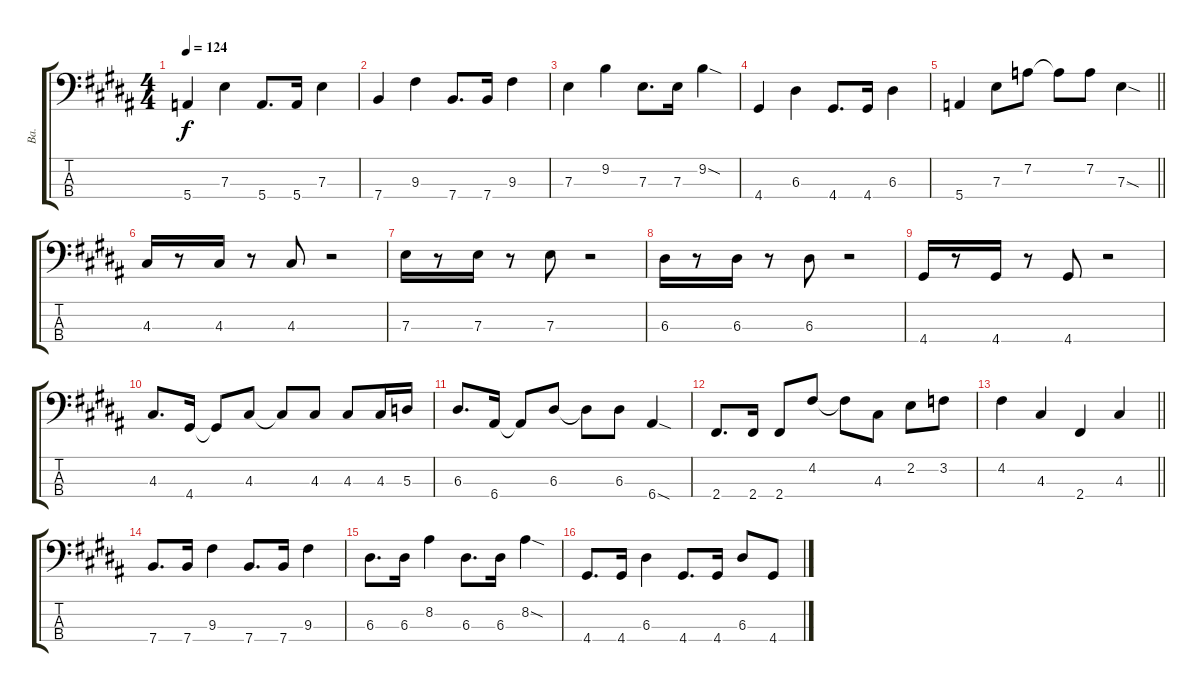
\track ("Ba." "Ba.") {instrument electricbassfinger}
\staff {score tabs}
\tuning (G2 D2 A1 E1) {hide}
\ts (4 4)
\tempo 124
\clef f4
\ks b
5.4.4{dy f} 7.3.4 5.4.8{d} 5.4.16 7.3.4 |
7.4.4 9.3.4 7.4.8{d} 7.4.16 9.3.4 |
7.3.4 9.2.4 7.3.8{d} 7.3.16 9.2{sod}.4 |
4.4.4 6.3.4 4.4.8{d} 4.4.16 6.3.4 |
\barLineRight lightlight
5.4.4 7.3.8 7.2.8 7.2{t}.8 7.2.8 7.3{sod}.4 |
4.3.16 r.8 4.3.16 r.8 4.3.8 r.2 |
7.3.16 r.8 7.3.16 r.8 7.3.8 r.2 |
6.3.16 r.8 6.3.16 r.8 6.3.8 r.2 |
4.4.16 r.8 4.4.16 r.8 4.4.8 r.2 |
4.3.8{d} 4.4.16 4.4{t}.8 4.3.8 4.3{t}.8 4.3.8 4.3.8 4.3.16 5.3.16 |
6.3.8{d} 6.4.16 6.4{t}.8 6.3.8 6.3{t}.8 6.3.8 6.4{sod}.4 |
2.4.8{d} 2.4.16 2.4.8 4.2.8 4.2{t}.8 4.3.8 2.2.8 3.2.8 |
\barLineRight lightlight
4.2.4 4.3.4 2.4.4 4.3.4 |
7.4.8{d} 7.4.16 9.3.4 7.4.8{d} 7.4.16 9.3.4 |
6.3.8{d} 6.3.16 8.2.4 6.3.8{d} 6.3.16 8.2{sod}.4 |
4.4.8{d} 4.4.16 6.3.4 4.4.8{d} 4.4.16 6.3.8 4.4.8
